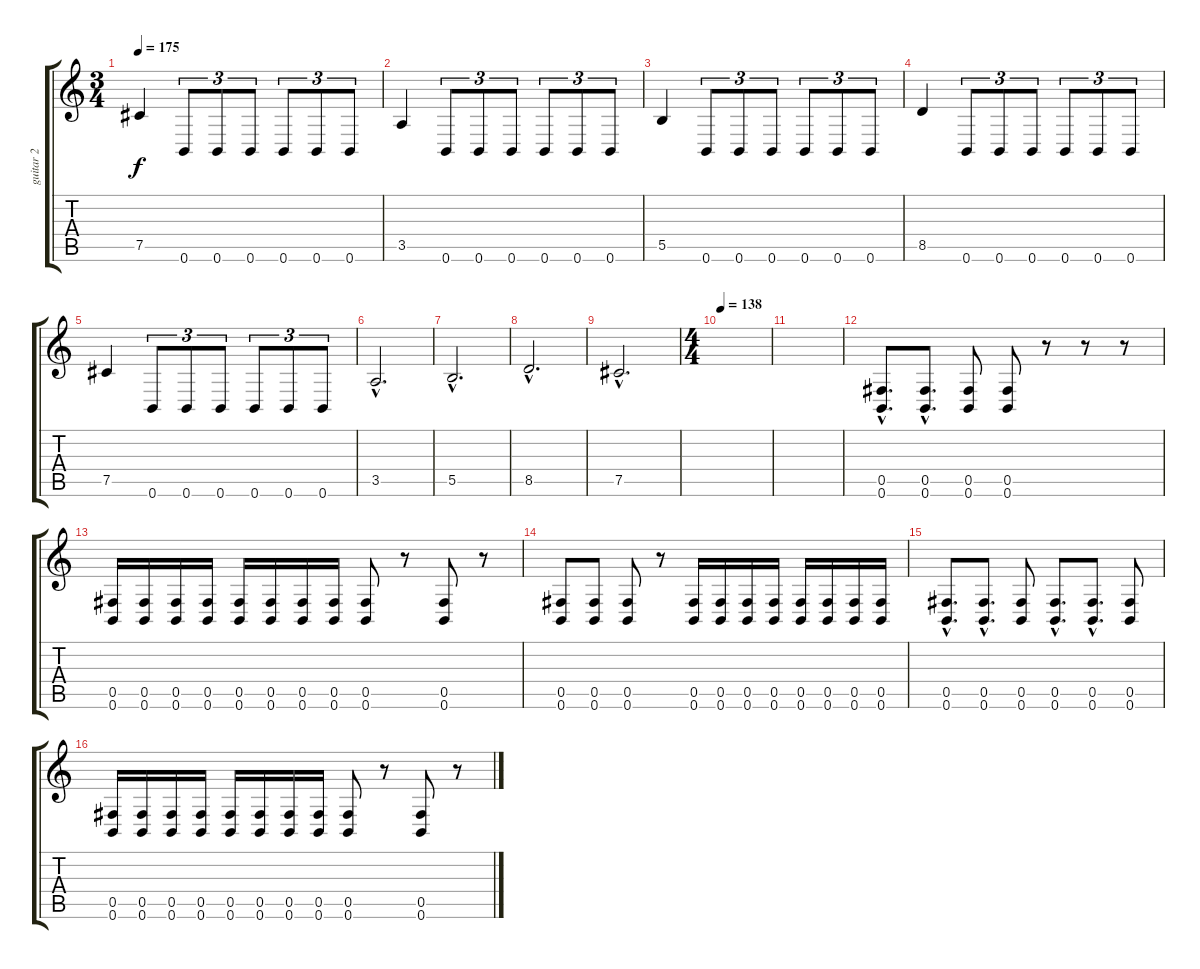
\track ("guitar 2" "guitar 2") {instrument overdrivenguitar}
\staff {score tabs}
\tuning (Db4 Ab3 E3 B2 Gb2 B1) {hide}
\ts (3 4)
\tempo 175
\clef g2
\ks c
7.5.4{dy f} 0.6.8{tu (3 2)} 0.6.8{tu (3 2)} 0.6.8{tu (3 2)} 0.6.8{tu (3 2)} 0.6.8{tu (3 2)} 0.6.8{tu (3 2)} |
3.5.4 0.6.8{tu (3 2)} 0.6.8{tu (3 2)} 0.6.8{tu (3 2)} 0.6.8{tu (3 2)} 0.6.8{tu (3 2)} 0.6.8{tu (3 2)} |
5.5.4 0.6.8{tu (3 2)} 0.6.8{tu (3 2)} 0.6.8{tu (3 2)} 0.6.8{tu (3 2)} 0.6.8{tu (3 2)} 0.6.8{tu (3 2)} |
8.5.4 0.6.8{tu (3 2)} 0.6.8{tu (3 2)} 0.6.8{tu (3 2)} 0.6.8{tu (3 2)} 0.6.8{tu (3 2)} 0.6.8{tu (3 2)} |
7.5.4 0.6.8{tu (3 2)} 0.6.8{tu (3 2)} 0.6.8{tu (3 2)} 0.6.8{tu (3 2)} 0.6.8{tu (3 2)} 0.6.8{tu (3 2)} |
3.5{hac}.2{d} |
5.5{hac}.2{d} |
8.5{hac}.2{d} |
7.5{hac}.2{d} |
\ts (4 4)
\tempo 138
|
|
(0.5{hac} 0.6{hac}).8{d} (0.5{hac} 0.6{hac}).8{d} (0.5 0.6).8 (0.5 0.6).8 r.8 r.8 r.8 |
(0.5 0.6).16 (0.5 0.6).16 (0.5 0.6).16 (0.5 0.6).16 (0.5 0.6).16 (0.5 0.6).16 (0.5 0.6).16 (0.5 0.6).16 (0.5 0.6).8 r.8 (0.5 0.6).8 r.8 |
(0.5 0.6).8 (0.5 0.6).8 (0.5 0.6).8 r.8 (0.5 0.6).16 (0.5 0.6).16 (0.5 0.6).16 (0.5 0.6).16 (0.5 0.6).16 (0.5 0.6).16 (0.5 0.6).16 (0.5 0.6).16 |
(0.5{hac} 0.6{hac}).8{d} (0.5{hac} 0.6{hac}).8{d} (0.5 0.6).8 (0.5{hac} 0.6{hac}).8{d} (0.5{hac} 0.6{hac}).8{d} (0.5 0.6).8 |
(0.5 0.6).16 (0.5 0.6).16 (0.5 0.6).16 (0.5 0.6).16 (0.5 0.6).16 (0.5 0.6).16 (0.5 0.6).16 (0.5 0.6).16 (0.5 0.6).8 r.8 (0.5 0.6).8 r.8
